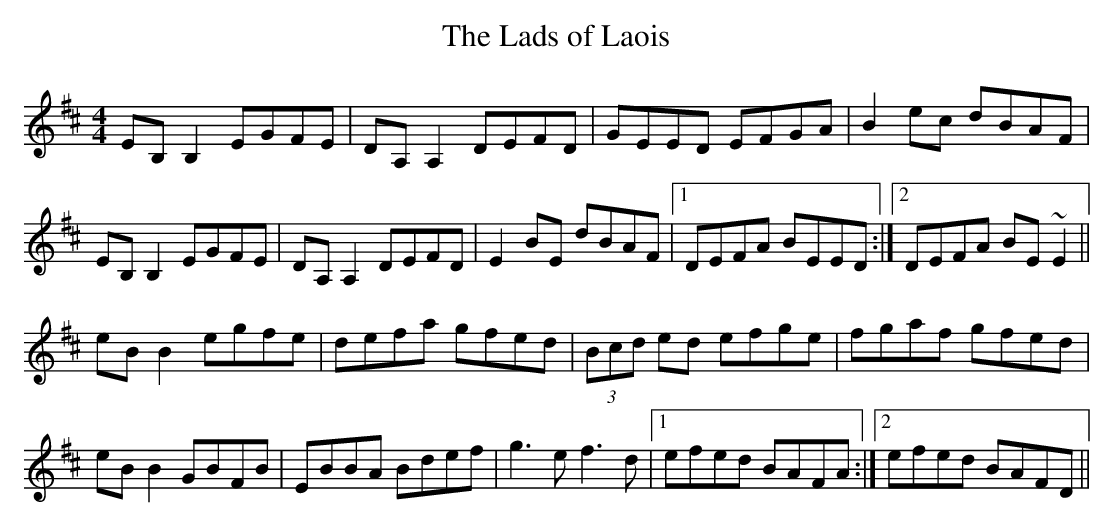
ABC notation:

X:1
T:The Lads of Laois
M:4/4
L:1/8
K:EDor
EB,B,2 EGFE|DA,A,2 DEFD|GEED EFGA|B2ec dBAF|
EB,B,2 EGFE|DA,A,2 DEFD|E2BE dBAF|1 DEFA BEED:|2 DEFA BE~E2||
eB B2 egfe|defa gfed|(3Bcd ed efge|fgaf gfed|
eB B2 GBFB|EBBA Bdef|g3e f3d|1 efed BAFA:|2 efed BAFD||
